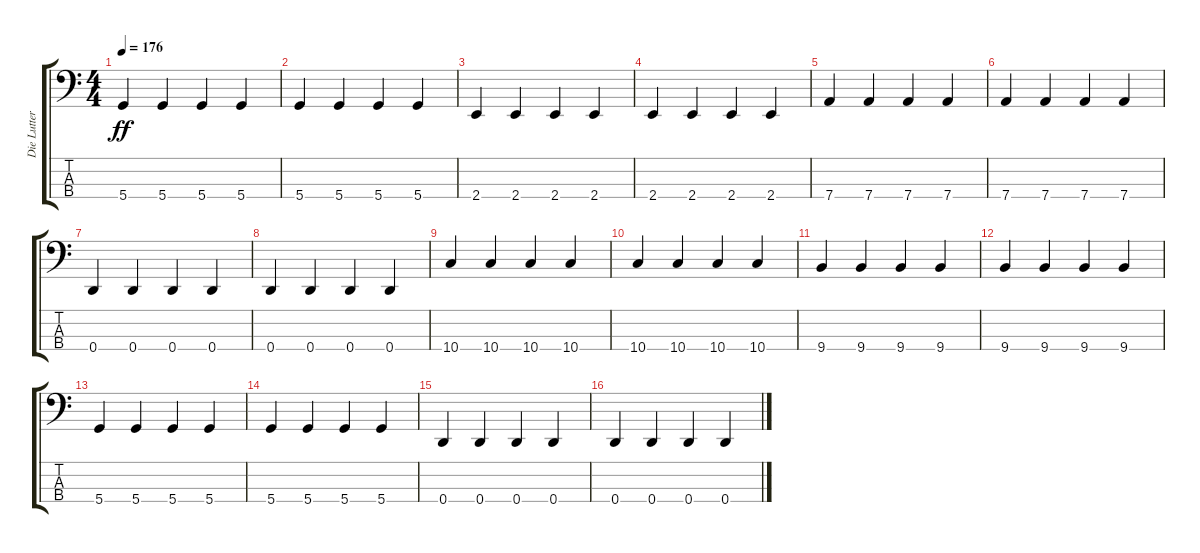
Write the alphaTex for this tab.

\track ("Die Lutter (Bass)" "Die Lutter") {instrument electricbasspick}
\staff {score tabs}
\tuning (G2 D2 A1 D1) {hide}
\ts (4 4)
\tempo 176
\clef f4
\ks c
5.4.4{dy ff} 5.4.4 5.4.4 5.4.4 |
5.4.4 5.4.4 5.4.4 5.4.4 |
2.4.4 2.4.4 2.4.4 2.4.4 |
2.4.4 2.4.4 2.4.4 2.4.4 |
7.4.4 7.4.4 7.4.4 7.4.4 |
7.4.4 7.4.4 7.4.4 7.4.4 |
0.4.4 0.4.4 0.4.4 0.4.4 |
0.4.4 0.4.4 0.4.4 0.4.4 |
10.4.4 10.4.4 10.4.4 10.4.4 |
10.4.4 10.4.4 10.4.4 10.4.4 |
9.4.4 9.4.4 9.4.4 9.4.4 |
9.4.4 9.4.4 9.4.4 9.4.4 |
5.4.4 5.4.4 5.4.4 5.4.4 |
5.4.4 5.4.4 5.4.4 5.4.4 |
0.4.4 0.4.4 0.4.4 0.4.4 |
0.4.4 0.4.4 0.4.4 0.4.4
